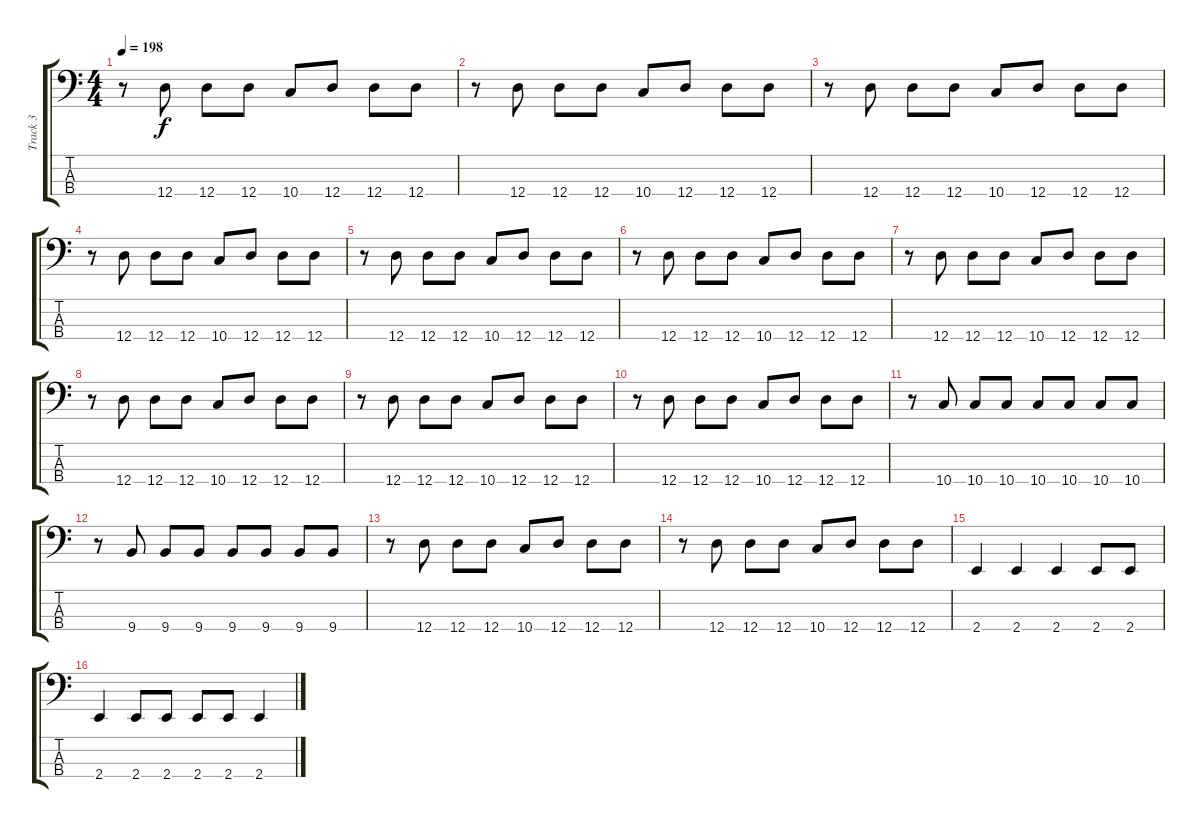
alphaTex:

\track ("Track 3" "Track 3") {instrument electricbasspick}
\staff {score tabs}
\tuning (G2 D2 A1 D1) {hide}
\ts (4 4)
\tempo 198
\clef f4
\ks c
r.8{dy f} 12.4.8 12.4.8 12.4.8 10.4.8 12.4.8 12.4.8 12.4.8 |
r.8 12.4.8 12.4.8 12.4.8 10.4.8 12.4.8 12.4.8 12.4.8 |
r.8 12.4.8 12.4.8 12.4.8 10.4.8 12.4.8 12.4.8 12.4.8 |
r.8 12.4.8 12.4.8 12.4.8 10.4.8 12.4.8 12.4.8 12.4.8 |
r.8 12.4.8 12.4.8 12.4.8 10.4.8 12.4.8 12.4.8 12.4.8 |
r.8 12.4.8 12.4.8 12.4.8 10.4.8 12.4.8 12.4.8 12.4.8 |
r.8 12.4.8 12.4.8 12.4.8 10.4.8 12.4.8 12.4.8 12.4.8 |
r.8 12.4.8 12.4.8 12.4.8 10.4.8 12.4.8 12.4.8 12.4.8 |
r.8 12.4.8 12.4.8 12.4.8 10.4.8 12.4.8 12.4.8 12.4.8 |
r.8 12.4.8 12.4.8 12.4.8 10.4.8 12.4.8 12.4.8 12.4.8 |
r.8 10.4.8 10.4.8 10.4.8 10.4.8 10.4.8 10.4.8 10.4.8 |
r.8 9.4.8 9.4.8 9.4.8 9.4.8 9.4.8 9.4.8 9.4.8 |
r.8 12.4.8 12.4.8 12.4.8 10.4.8 12.4.8 12.4.8 12.4.8 |
r.8 12.4.8 12.4.8 12.4.8 10.4.8 12.4.8 12.4.8 12.4.8 |
2.4.4 2.4.4 2.4.4 2.4.8 2.4.8 |
2.4.4 2.4.8 2.4.8 2.4.8 2.4.8 2.4.4
